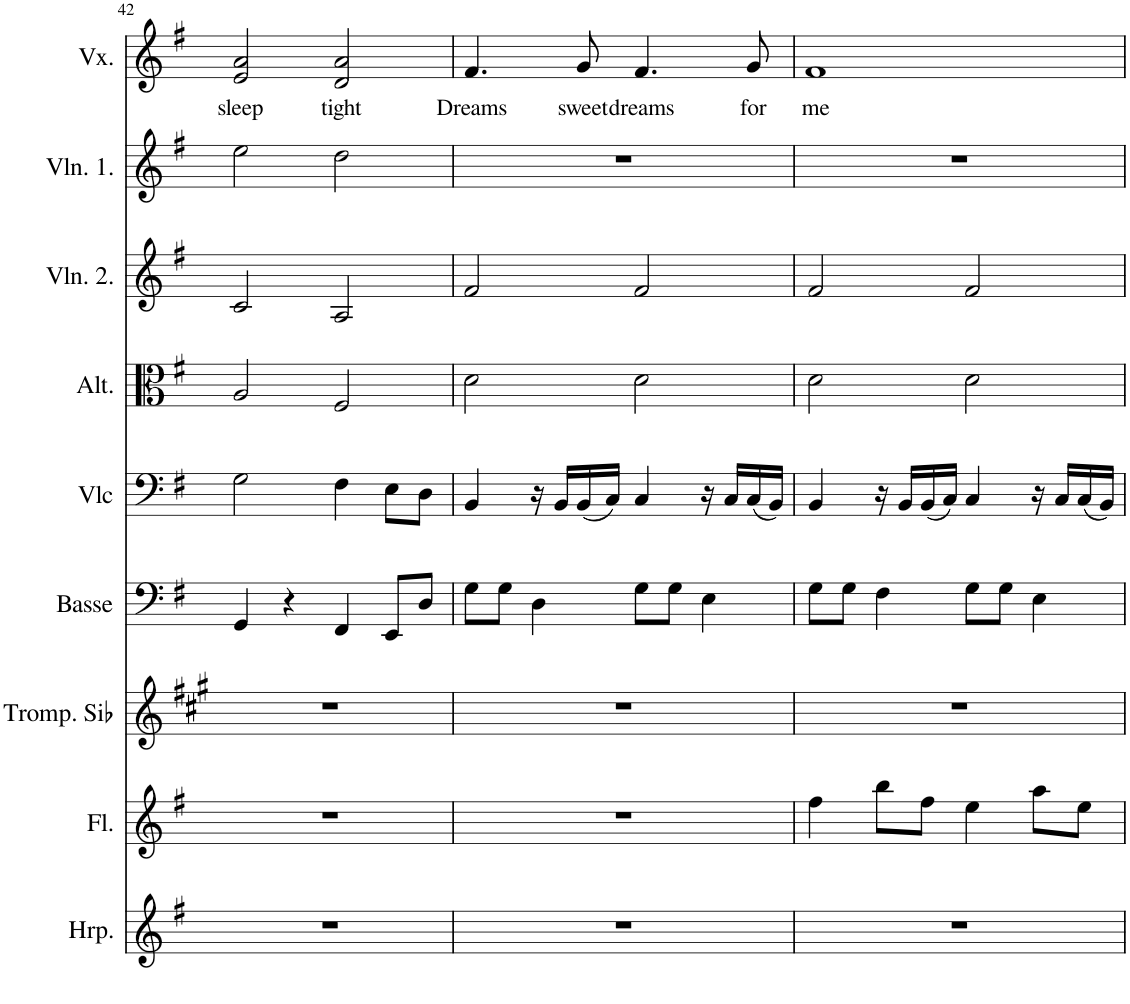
**kern	**kern	**kern	**kern	**kern	**kern	**kern	**kern	**kern	**text
*part9	*part8	*part7	*part6	*part5	*part4	*part3	*part2	*part1	*part1
*staff9	*staff8	*staff7	*staff6	*staff5	*staff4	*staff3	*staff2	*staff1	*staff1
*I"Harpe	*I"Flûte	*I"Trompette en Sib	*I"Basse	*I"Violoncelle	*I"Alto	*I"Violon 2	*I"Violon 1	*I"Voix	*
*I'Hrp.	*I'Fl.	*I'Tromp. Sib	*I'Basse	*I'Vlc	*I'Alt.	*I'Vln. 2.	*I'Vln. 1.	*I'Vx.	*
!!LO:PB:g=z
*clefG2	*clefG2	*clefG2	*clefF4	*clefF4	*clefC3	*clefG2	*clefG2	*clefG2	*
*	*	*Trd1c2	*Trd7c12	*	*	*	*	*	*
*k[f#]	*k[f#]	*k[f#c#g#]	*k[f#]	*k[f#]	*k[f#]	*k[f#]	*k[f#]	*k[f#]	*
*M4/4	*M4/4	*M4/4	*M4/4	*M4/4	*M4/4	*M4/4	*M4/4	*M4/4	*
*met(c)	*met(c)	*met(c)	*met(c)	*met(c)	*met(c)	*met(c)	*met(c)	*met(c)	*
=42	=42	=42	=42	=42	=42	=42	=42	=42	=42
!	!	!	!	!	!	!	!	!	!LO:LY:b
1r	1r	1r	4GG/	2G\	2A/	2c/	2ee\	2e/ 2a/	sleep
.	.	.	4r	.	.	.	.	.	.
!	!	!	!	!	!	!	!	!	!LO:LY:b
.	.	.	4FF#/	4F#\	2F#/	2A/	2dd\	2d/ 2a/	tight
.	.	.	8EE/L	8E\L	.	.	.	.	.
.	.	.	8D/J	8D\J	.	.	.	.	.
=43	=43	=43	=43	=43	=43	=43	=43	=43	=43
!	!	!	!	!	!	!	!	!	!LO:LY:b
1r	1r	1r	8G\L	4BB/	2d\	2f#/	1r	4.f#/	Dreams
.	.	.	8G\J	.	.	.	.	.	.
.	.	.	4D\	16r	.	.	.	.	.
.	.	.	.	16BB/LL	.	.	.	.	.
!	!	!	!	!	!	!	!	!	!LO:LY:b
.	.	.	.	(16BB/	.	.	.	8g/	sweet
.	.	.	.	16C/JJ)	.	.	.	.	.
!	!	!	!	!	!	!	!	!	!LO:LY:b
.	.	.	8G\L	4C/	2d\	2f#/	.	4.f#/	dreams
.	.	.	8G\J	.	.	.	.	.	.
.	.	.	4E\	16r	.	.	.	.	.
.	.	.	.	16C/LL	.	.	.	.	.
!	!	!	!	!	!	!	!	!	!LO:LY:b
.	.	.	.	(16C/	.	.	.	8g/	for
.	.	.	.	16BB/JJ)	.	.	.	.	.
=44	=44	=44	=44	=44	=44	=44	=44	=44	=44
!	!	!	!	!	!	!	!	!	!LO:LY:b
1r	4ff#\	1r	8G\L	4BB/	2d\	2f#/	1r	1f#	me
.	.	.	8G\J	.	.	.	.	.	.
.	8bb\L	.	4F#\	16r	.	.	.	.	.
.	.	.	.	16BB/LL	.	.	.	.	.
.	8ff#\J	.	.	(16BB/	.	.	.	.	.
.	.	.	.	16C/JJ)	.	.	.	.	.
.	4ee\	.	8G\L	4C/	2d\	2f#/	.	.	.
.	.	.	8G\J	.	.	.	.	.	.
.	8aa\L	.	4E\	16r	.	.	.	.	.
.	.	.	.	16C/LL	.	.	.	.	.
.	8ee\J	.	.	(16C/	.	.	.	.	.
.	.	.	.	16BB/JJ)	.	.	.	.	.
=	=	=	=	=	=	=	=	=	=
*-	*-	*-	*-	*-	*-	*-	*-	*-	*-
